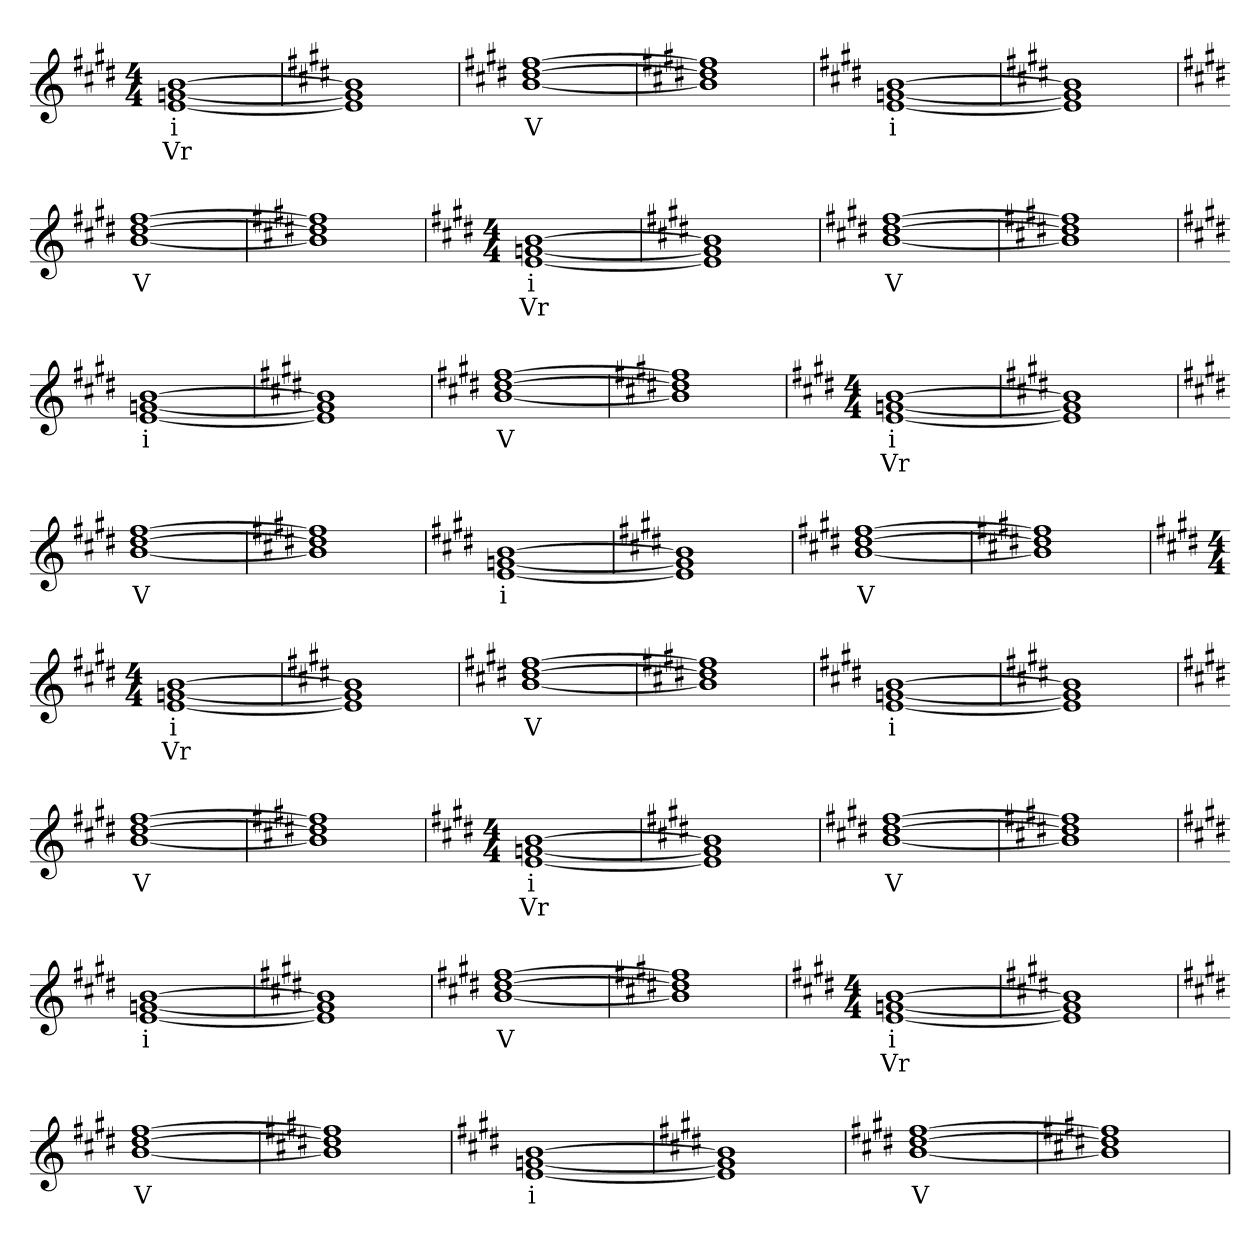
**kern	**text	**text
*part1	*part1	*part1
*staff1	*staff1	*staff1
*k[f#c#g#d#]	*	*
*E:	*	*
*M4/4	*	*
=	=	=
[1e [1gn [1b	i	Vr
=	=	=
*k[f#c#g#d#]	*	*
*E:	*	*
1e] 1gn] 1b]	.	.
=	=	=
*k[f#c#g#d#]	*	*
*E:	*	*
[1b [1dd# [1ff#	V	.
=	=	=
*k[f#c#g#d#]	*	*
*E:	*	*
1b] 1dd#] 1ff#]	.	.
=	=	=
*k[f#c#g#d#]	*	*
*E:	*	*
[1e [1gn [1b	i	.
=	=	=
*k[f#c#g#d#]	*	*
*E:	*	*
1e] 1gn] 1b]	.	.
=	=	=
*k[f#c#g#d#]	*	*
*E:	*	*
[1b [1dd# [1ff#	V	.
=	=	=
*k[f#c#g#d#]	*	*
*E:	*	*
1b] 1dd#] 1ff#]	.	.
=	=	=
*k[f#c#g#d#]	*	*
*E:	*	*
*M4/4	*	*
[1e [1gn [1b	i	Vr
=	=	=
*k[f#c#g#d#]	*	*
*E:	*	*
1e] 1gn] 1b]	.	.
=	=	=
*k[f#c#g#d#]	*	*
*E:	*	*
[1b [1dd# [1ff#	V	.
=	=	=
*k[f#c#g#d#]	*	*
*E:	*	*
1b] 1dd#] 1ff#]	.	.
=	=	=
*k[f#c#g#d#]	*	*
*E:	*	*
[1e [1gn [1b	i	.
=	=	=
*k[f#c#g#d#]	*	*
*E:	*	*
1e] 1gn] 1b]	.	.
=	=	=
*k[f#c#g#d#]	*	*
*E:	*	*
[1b [1dd# [1ff#	V	.
=	=	=
*k[f#c#g#d#]	*	*
*E:	*	*
1b] 1dd#] 1ff#]	.	.
=	=	=
*k[f#c#g#d#]	*	*
*E:	*	*
*M4/4	*	*
[1e [1gn [1b	i	Vr
=	=	=
*k[f#c#g#d#]	*	*
*E:	*	*
1e] 1gn] 1b]	.	.
=	=	=
*k[f#c#g#d#]	*	*
*E:	*	*
[1b [1dd# [1ff#	V	.
=	=	=
*k[f#c#g#d#]	*	*
*E:	*	*
1b] 1dd#] 1ff#]	.	.
=	=	=
*k[f#c#g#d#]	*	*
*E:	*	*
[1e [1gn [1b	i	.
=	=	=
*k[f#c#g#d#]	*	*
*E:	*	*
1e] 1gn] 1b]	.	.
=	=	=
*k[f#c#g#d#]	*	*
*E:	*	*
[1b [1dd# [1ff#	V	.
=	=	=
*k[f#c#g#d#]	*	*
*E:	*	*
1b] 1dd#] 1ff#]	.	.
=	=	=
*k[f#c#g#d#]	*	*
*E:	*	*
*M4/4	*	*
[1e [1gn [1b	i	Vr
=	=	=
*k[f#c#g#d#]	*	*
*E:	*	*
1e] 1gn] 1b]	.	.
=	=	=
*k[f#c#g#d#]	*	*
*E:	*	*
[1b [1dd# [1ff#	V	.
=	=	=
*k[f#c#g#d#]	*	*
*E:	*	*
1b] 1dd#] 1ff#]	.	.
=	=	=
*k[f#c#g#d#]	*	*
*E:	*	*
[1e [1gn [1b	i	.
=	=	=
*k[f#c#g#d#]	*	*
*E:	*	*
1e] 1gn] 1b]	.	.
=	=	=
*k[f#c#g#d#]	*	*
*E:	*	*
[1b [1dd# [1ff#	V	.
=	=	=
*k[f#c#g#d#]	*	*
*E:	*	*
1b] 1dd#] 1ff#]	.	.
=	=	=
*k[f#c#g#d#]	*	*
*E:	*	*
*M4/4	*	*
[1e [1gn [1b	i	Vr
=	=	=
*k[f#c#g#d#]	*	*
*E:	*	*
1e] 1gn] 1b]	.	.
=	=	=
*k[f#c#g#d#]	*	*
*E:	*	*
[1b [1dd# [1ff#	V	.
=	=	=
*k[f#c#g#d#]	*	*
*E:	*	*
1b] 1dd#] 1ff#]	.	.
=	=	=
*k[f#c#g#d#]	*	*
*E:	*	*
[1e [1gn [1b	i	.
=	=	=
*k[f#c#g#d#]	*	*
*E:	*	*
1e] 1gn] 1b]	.	.
=	=	=
*k[f#c#g#d#]	*	*
*E:	*	*
[1b [1dd# [1ff#	V	.
=	=	=
*k[f#c#g#d#]	*	*
*E:	*	*
1b] 1dd#] 1ff#]	.	.
=	=	=
*k[f#c#g#d#]	*	*
*E:	*	*
*M4/4	*	*
[1e [1gn [1b	i	Vr
=	=	=
*k[f#c#g#d#]	*	*
*E:	*	*
1e] 1gn] 1b]	.	.
=	=	=
*k[f#c#g#d#]	*	*
*E:	*	*
[1b [1dd# [1ff#	V	.
=	=	=
*k[f#c#g#d#]	*	*
*E:	*	*
1b] 1dd#] 1ff#]	.	.
=	=	=
*k[f#c#g#d#]	*	*
*E:	*	*
[1e [1gn [1b	i	.
=	=	=
*k[f#c#g#d#]	*	*
*E:	*	*
1e] 1gn] 1b]	.	.
=	=	=
*k[f#c#g#d#]	*	*
*E:	*	*
[1b [1dd# [1ff#	V	.
=	=	=
*k[f#c#g#d#]	*	*
*E:	*	*
1b] 1dd#] 1ff#]	.	.
=	=	=
*-	*-	*-
